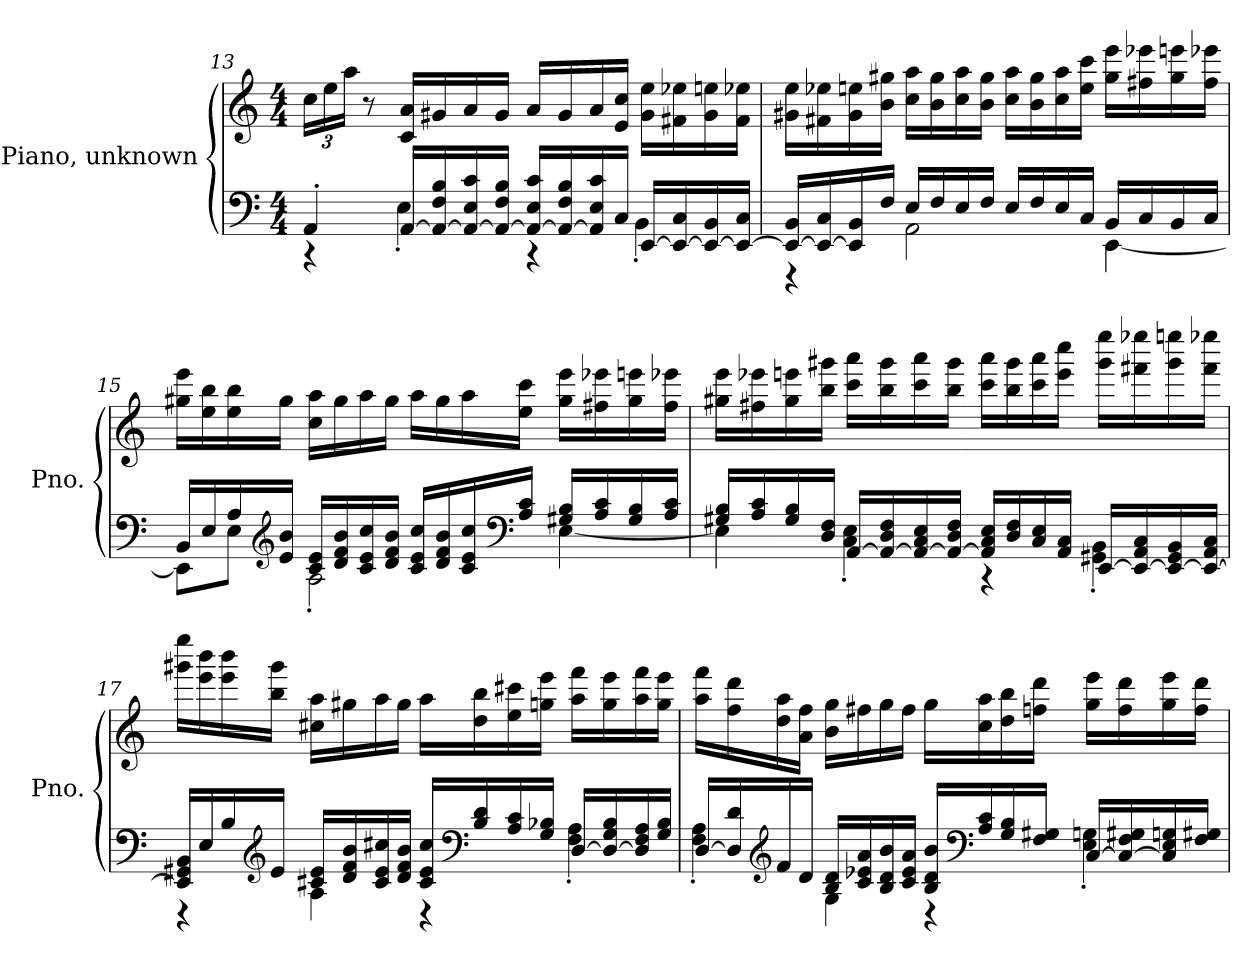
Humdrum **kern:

**kern	**kern
*part1	*part1
*staff2	*staff1
*I"Piano, unknown	*
*I'Pno.	*
!!LO:PB:g=z
*clefF4	*clefG2
*k[]	*k[]
*M4/4	*M4/4
=13	=13
*^	*
*	*	*Xbrackettup
4AA'/	4r	24cc\LL
.	.	24ee\
.	.	24aa\JJ
.	.	8r
[16AA/LL	4E'\	16c/ 16a/LL
16AA/_ 16F/ 16B/	.	16g#X/
16AA/_ 16E/ 16c/	.	16a/
16AA/_ 16F/ 16B/JJ	.	16g#/JJ
16AA/_ 16E/ 16c/LL	4r	16a/LL
16AA/_ 16F/ 16B/	.	16g#/
16AA/] 16E/ 16c/	.	16a/
16C/JJ	.	16e/ 16cc/JJ
[16EE/LL	4BB'\	16g#\ 16ee\LL
16EE/_ 16C/	.	16f#X\ 16ee-X\
16EE/_ 16BB/	.	16g#\ 16een\
16EE/_ 16C/JJ	.	16f#\ 16ee-X\JJ
=14	=14	=14
16EE/_ 16BB/LL	4r	16g#X\ 16ee\LL
16EE/_ 16C/	.	16f#X\ 16ee-X\
16EE/] 16BB/	.	16g#\ 16een\
16F/JJ	.	16b\ 16gg#X\JJ
16E/LL	2AA\	16cc\ 16aa\LL
16F/	.	16b\ 16gg#\
16E/	.	16cc\ 16aa\
16F/JJ	.	16b\ 16gg#\JJ
16E/LL	.	16cc\ 16aa\LL
16F/	.	16b\ 16gg#\
16E/	.	16cc\ 16aa\
16C/JJ	.	16ee\ 16ccc\JJ
16BB/LL	[4EE\	16gg#\ 16eee\LL
16C/	.	16ff#X\ 16eee-X\
16BB/	.	16gg#\ 16eeen\
16C/JJ	.	16ff#\ 16eee-X\JJ
!!LO:LB:g=z
=15	=15	=15
16BB/LL	8EE\L]	16gg#X\ 16eee\LL
16E/	.	16ee\ 16bb\
16A/	8E\J	16ee\ 16bb\
*clefG2	*	*
16e/ 16b/JJ	.	16gg#\JJ
16c/ 16e/LL	2A'\	16cc\ 16aa\LL
16d/ 16f/ 16b/	.	16gg#\
16c/ 16e/ 16cc/	.	16aa\
16d/ 16f/ 16b/JJ	.	16gg#\JJ
16c/ 16e/ 16cc/LL	.	16aa\LL
16d/ 16f/ 16b/	.	16gg#\
16c/ 16e/ 16cc/	.	16aa\
*clefF4	*	*
16A/ 16c/JJ	.	16ee\ 16ccc\JJ
16G#X/ 16B/LL	[4E\	16gg#\ 16eee\LL
16A/ 16c/	.	16ff#X\ 16eee-X\
16G#/ 16B/	.	16gg#\ 16eeen\
16A/ 16c/JJ	.	16ff#\ 16eee-X\JJ
!!LO:LB:g=z
=16	=16	=16
16G#X/ 16B/LL	4E\]	16gg#X\ 16eee\LL
16A/ 16c/	.	16ff#X\ 16eee-X\
16G#/ 16B/	.	16gg#\ 16eeen\
16D/ 16F/JJ	.	16bb\ 16ggg#X\JJ
[16AA/LL	4C\' 4E\'	16ccc\ 16aaa\LL
16AA/_ 16D/ 16F/	.	16bb\ 16ggg#\
16AA/_ 16C/ 16E/	.	16ccc\ 16aaa\
16AA/_ 16D/ 16F/JJ	.	16bb\ 16ggg#\JJ
16AA/] 16C/ 16E/LL	4r	16ccc\ 16aaa\LL
16D/ 16F/	.	16bb\ 16ggg#\
16C/ 16E/	.	16ccc\ 16aaa\
16AA/ 16C/JJ	.	16eee\ 16cccc\JJ
[16EE/LL	4GG#X\' 4BB\'	16ggg#\ 16eeee\LL
16EE/_ 16AA/ 16C/	.	16fff#X\ 16eeee-X\
16EE/_ 16GG#/ 16BB/	.	16ggg#\ 16eeeen\
16EE/_ 16AA/ 16C/JJ	.	16fff#\ 16eeee-X\JJ
!!LO:LB:g=z
=17	=17	=17
16EE/] 16GG#X/ 16BB/LL	4r	16ggg#X\ 16eeee\LL
16E/	.	16eee\ 16bbb\
16B/	.	16eee\ 16bbb\
*clefG2	*	*
16e/JJ	.	16bb\ 16ggg#\JJ
16c#X/ 16e/LL	4A\	16cc#X\ 16aa\LL
16d/ 16f/ 16b/	.	16gg#X\
16c#/ 16e/ 16cc#X/	.	16aa\
16d/ 16f/ 16b/JJ	.	16gg#\JJ
16c#/ 16e/ 16cc#/LL	4r	16aa\LL
*clefF4	*	*
16B/ 16d/	.	16dd\ 16bb\
16A/ 16c#/	.	16ee\ 16ccc#X\
16G/ 16B-X/JJ	.	16ggn\ 16eee\JJ
[16D/LL	4F\' 4A\'	16aa\ 16fff\LL
16D/_ 16G/ 16B-/	.	16gg\ 16eee\
16D/] 16F/ 16A/	.	16aa\ 16fff\
16G/ 16B-/JJ	.	16gg\ 16eee\JJ
!!LO:LB:g=z
=18	=18	=18
[16D/LL	4F\' 4A\'	16aa\ 16fff\LL
16D/] 16d/	.	16ff\ 16ddd\
*clefG2	*	*
16f/	.	16dd\ 16aa\
16d/JJ	.	16a\ 16ff\JJ
16B/ 16d/LL	4G\	16b\ 16gg\LL
16c/ 16e-X/ 16a/	.	16ff#X\
16B/ 16d/ 16b/	.	16gg\
16c/ 16e-/ 16a/JJ	.	16ff#\JJ
16B/ 16d/ 16b/LL	4r	16gg\LL
*clefF4	*	*
16A/ 16c/	.	16cc\ 16aa\
16G/ 16B/	.	16dd\ 16bb\
16F/ 16G#X/JJ	.	16ffn\ 16ddd\JJ
[16C/LL	4E\' 4Gn\'	16gg\ 16eee\LL
16C/_ 16F/ 16G#X/	.	16ff\ 16ddd\
16C/] 16E/ 16Gn/	.	16gg\ 16eee\
16F/ 16G#X/JJ	.	16ff\ 16ddd\JJ
*v	*v	*
=	=
*-	*-
